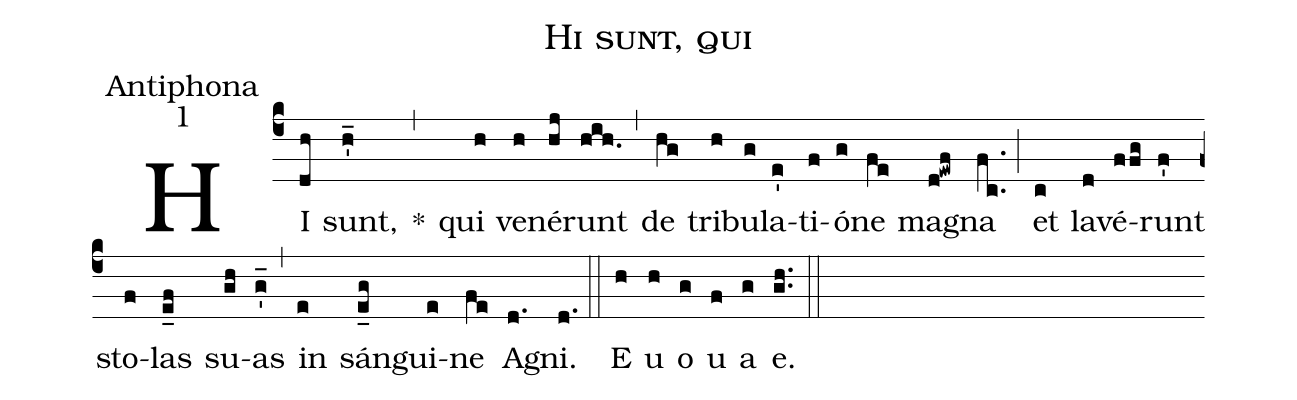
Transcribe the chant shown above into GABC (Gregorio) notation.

name:Hi sunt, qui;
office-part:Antiphona;
mode:1;
%%
(c4) HI(dh) sunt,(h'_) *(,) qui(h) ve(h)né(hj)runt(hih.) (,) de(hg) tri(h)bu(g)la(e')ti(f)ó(g)ne(fe) ma(d!ewf)gna(fc..) (;) et(c) la(d)vé(ffg)runt(f') sto(f)las(e_f) su(gh)as(g'_) (,) in(e) sán(e_g)gui(e)ne(fe) A(d.)gni.(d.) (::) E(h) u(h) o(g) u(f) a(g) e.(g.h.) (::)
